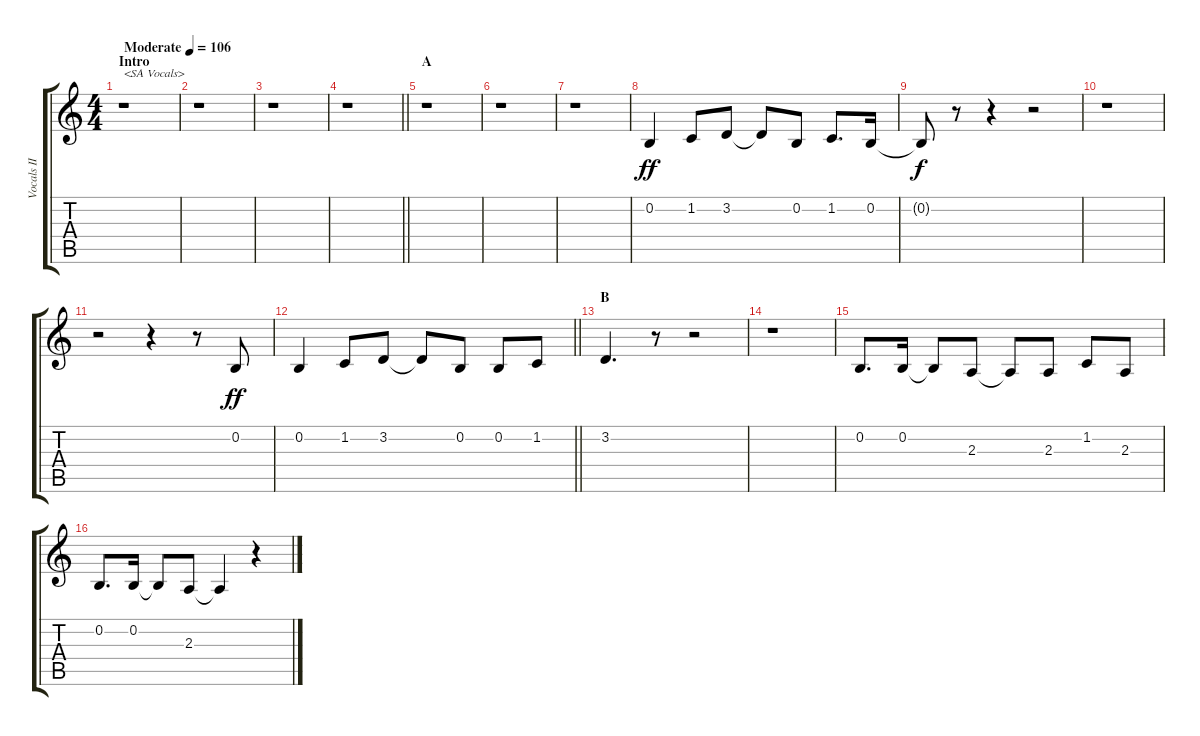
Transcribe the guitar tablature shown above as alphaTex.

\track ("Vocals II" "Vocals II") {instrument voiceoohs}
\staff {score tabs}
\tuning (E4 B3 G3 D3 A2 E2) {hide}
\ts (4 4)
\section ("" "Intro")
\tempo (106 "Moderate")
\clef g2
\ks c
r.1{txt "<SA Vocals>" dy ff instrument voiceoohs} |
r.1 |
r.1 |
\barLineRight lightlight
r.1 |
\section ("" "A")
r.1 |
r.1 |
r.1 |
0.2.4 1.2.8 3.2.8 3.2{t}.8 0.2.8 1.2.8{d} 0.2.16 |
0.2{t}.8{dy f} r.8 r.4 r.2 |
r.1 |
r.2 r.4 r.8 0.2.8{dy ff} |
\barLineRight lightlight
0.2.4 1.2.8 3.2.8 3.2{t}.8 0.2.8 0.2.8 1.2.8 |
\section ("" "B")
3.2.4{d} r.8 r.2 |
r.1 |
0.2.8{d} 0.2.16 0.2{t}.8 2.3.8 2.3{t}.8 2.3.8 1.2.8 2.3.8 |
0.2.8{d} 0.2.16 0.2{t}.8 2.3.8 2.3{t}.4 r.4
